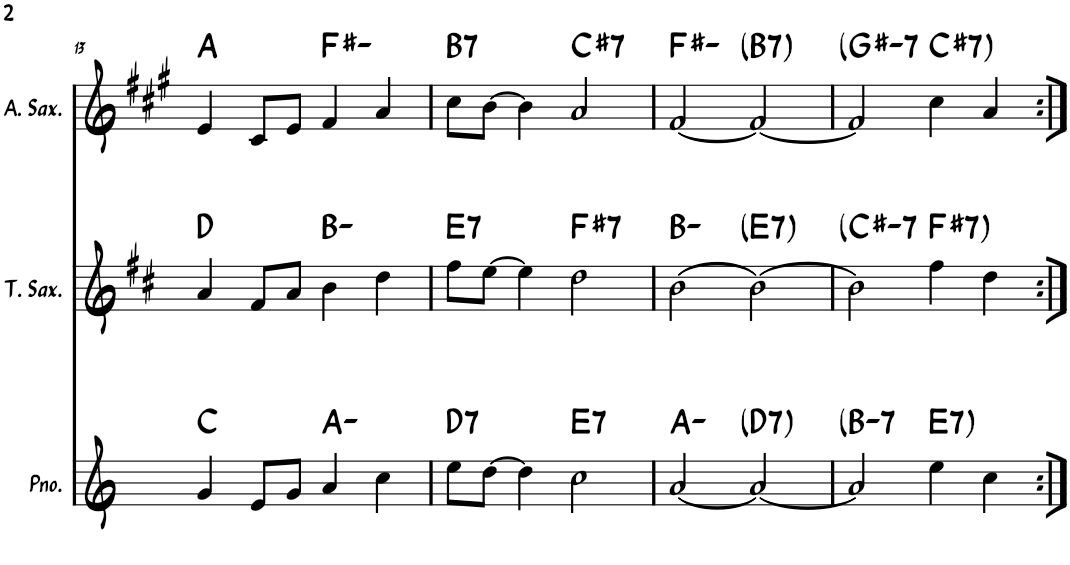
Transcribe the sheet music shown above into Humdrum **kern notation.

**kern	**harte	**kern	**harte	**kern	**harte
*part3	*part3	*part2	*part2	*part1	*part1
*staff3	*	*staff2	*	*staff1	*
*I"Piano	*	*I"Tenor Saxophone	*	*I"Alto Saxophone	*
*I'Pno.	*	*I'T. Sax.	*	*I'A. Sax.	*
!!LO:PB:g=z
*clefG2	*	*clefG2	*	*clefG2	*
*	*	*Trd8c14	*	*Trd5c9	*
*k[]	*	*k[f#c#]	*	*k[f#c#g#]	*
*M4/4	*	*M4/4	*	*M4/4	*
=13	=13	=13	=13	=13	=13
4g/	C:maj	4a/	D:maj	4e/	A:maj
8e/L	.	8f#/L	.	8c#/L	.
8g/J	.	8a/J	.	8e/J	.
4a/	A:min	4b\	B:min	4f#/	F#:min
4cc\	.	4dd\	.	4a/	.
=14	=14	=14	=14	=14	=14
!	!LO:H:kt=7	!	!LO:H:kt=7	!	!LO:H:kt=7
8ee\L	D:7	8ff#\L	E:7	8cc#\L	B:7
[8dd\J	.	[8ee\J	.	[8b\J	.
4dd\]	.	4ee\]	.	4b\]	.
!	!LO:H:kt=7	!	!LO:H:kt=7	!	!LO:H:kt=7
2cc\	E:7	2dd\	F#:7	2a/	C#:7
=15	=15	=15	=15	=15	=15
[2a/	A:min	[2b\	B:min	[2f#/	F#:min
!	!LO:H:kt=7	!	!LO:H:kt=7	!	!LO:H:kt=7
2a/_	D:7	2b\_	E:7	2f#/_	B:7
=16	=16	=16	=16	=16	=16
!	!LO:H:kt=7	!	!LO:H:kt=7	!	!LO:H:kt=7
2a/]	B:min7	2b\]	C#:min7	2f#/]	G#:min7
!	!LO:H:kt=7	!	!LO:H:kt=7	!	!LO:H:kt=7
4ee\	E:7	4ff#\	F#:7	4cc#\	C#:7
4cc\	.	4dd\	.	4a/	.
=:|!	=:|!	=:|!	=:|!	=:|!	=:|!
*-	*-	*-	*-	*-	*-
